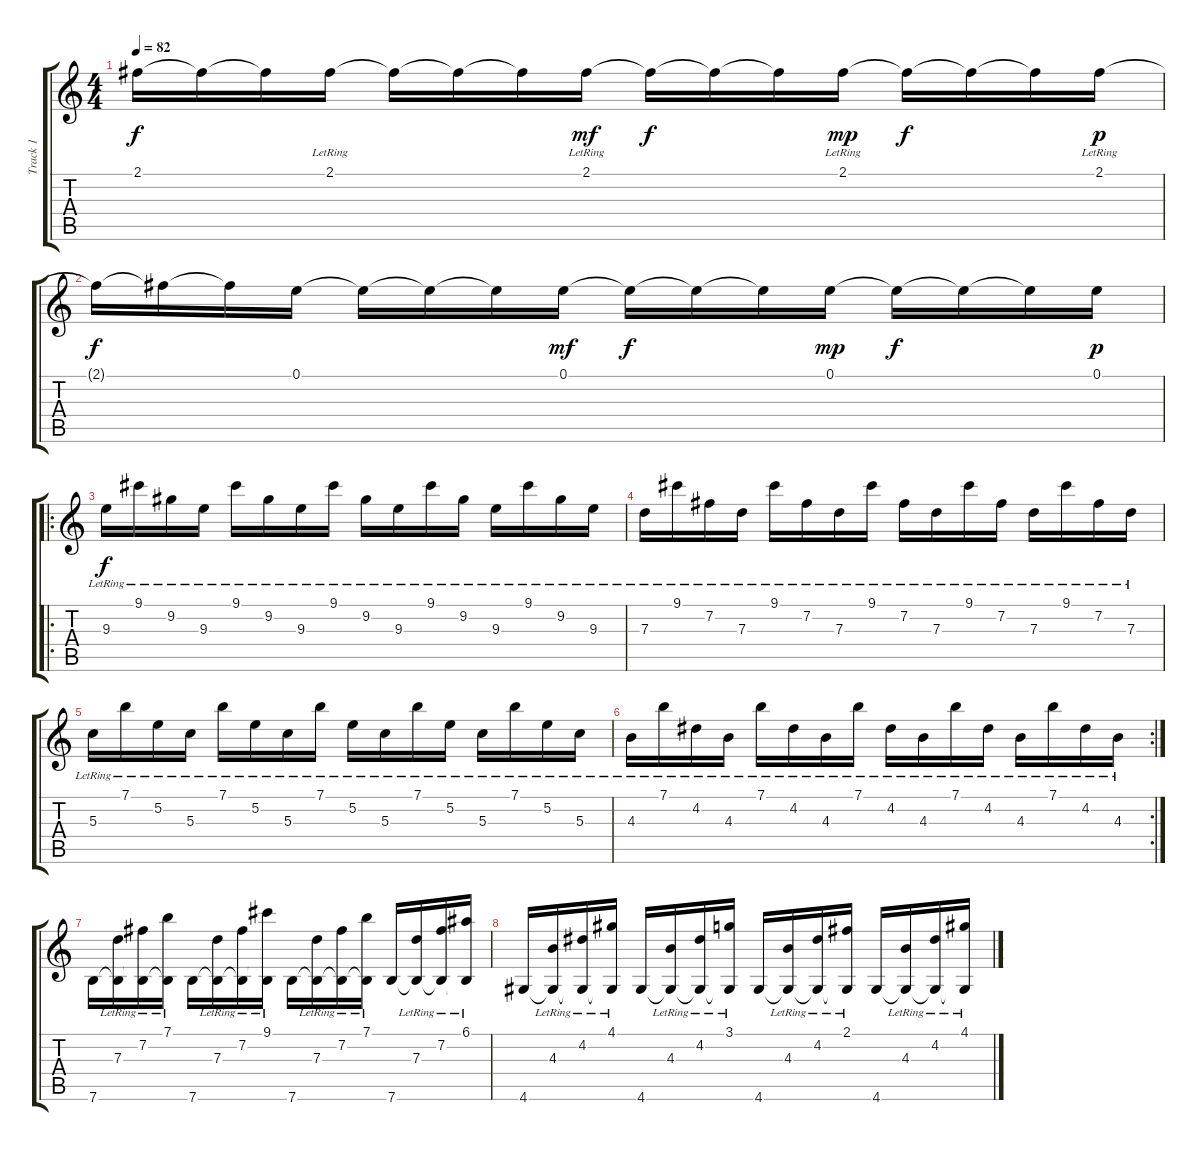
\track ("Track 1" "Track 1") {instrument electricguitarjazz}
\staff {score tabs}
\tuning (E4 B3 G3 D3 A2 E2) {hide}
\ts (4 4)
\tempo 82
\clef g2
\ks c
2.1{t}.16{dy f} 2.1{t}.16 2.1{t}.16 2.1{lr}.16 2.1{t}.16 2.1{t}.16 2.1{t}.16 2.1{lr}.16{dy mf} 2.1{t}.16{dy f} 2.1{t}.16 2.1{t}.16 2.1{lr}.16{dy mp} 2.1{t}.16{dy f} 2.1{t}.16 2.1{t}.16 2.1{lr}.16{dy p} |
2.1{t}.16{dy f} 2.1{t}.16 2.1{t}.16 0.1.16 0.1{t}.16 0.1{t}.16 0.1{t}.16 0.1.16{dy mf} 0.1{t}.16{dy f} 0.1{t}.16 0.1{t}.16 0.1.16{dy mp} 0.1{t}.16{dy f} 0.1{t}.16 0.1{t}.16 0.1.16{dy p} |
\ro
9.3{lr}.16{dy f} 9.1{lr}.16 9.2{lr}.16 9.3{lr}.16 9.1{lr}.16 9.2{lr}.16 9.3{lr}.16 9.1{lr}.16 9.2{lr}.16 9.3{lr}.16 9.1{lr}.16 9.2{lr}.16 9.3{lr}.16 9.1{lr}.16 9.2{lr}.16 9.3{lr}.16 |
7.3{lr}.16 9.1{lr}.16 7.2{lr}.16 7.3{lr}.16 9.1{lr}.16 7.2{lr}.16 7.3{lr}.16 9.1{lr}.16 7.2{lr}.16 7.3{lr}.16 9.1{lr}.16 7.2{lr}.16 7.3{lr}.16 9.1{lr}.16 7.2{lr}.16 7.3{lr}.16 |
5.3{lr}.16 7.1{lr}.16 5.2{lr}.16 5.3{lr}.16 7.1{lr}.16 5.2{lr}.16 5.3{lr}.16 7.1{lr}.16 5.2{lr}.16 5.3{lr}.16 7.1{lr}.16 5.2{lr}.16 5.3{lr}.16 7.1{lr}.16 5.2{lr}.16 5.3{lr}.16 |
\rc 2
4.3{lr}.16 7.1{lr}.16 4.2{lr}.16 4.3{lr}.16 7.1{lr}.16 4.2{lr}.16 4.3{lr}.16 7.1{lr}.16 4.2{lr}.16 4.3{lr}.16 7.1{lr}.16 4.2{lr}.16 4.3{lr}.16 7.1{lr}.16 4.2{lr}.16 4.3{lr}.16 |
7.6.16 (7.3{lr} 7.6{t}).16 (7.2{lr} 7.6{t}).16 (7.1{lr} 7.6{t}).16 7.6.16 (7.3{lr} 7.6{t}).16 (7.2{lr} 7.6{t}).16 (9.1{lr} 7.6{t}).16 7.6.16 (7.3{lr} 7.6{t}).16 (7.2{lr} 7.6{t}).16 (7.1{lr} 7.6{t}).16 7.6.16 (7.3{lr} 7.6{t}).16 (7.2{lr} 7.6{t}).16 (6.1{lr} 7.6{t}).16 |
4.6.16 (4.3{lr} 4.6{t}).16 (4.2{lr} 4.6{t}).16 (4.1{lr} 4.6{t}).16 4.6.16 (4.3{lr} 4.6{t}).16 (4.2{lr} 4.6{t}).16 (3.1{lr} 4.6{t}).16 4.6.16 (4.3{lr} 4.6{t}).16 (4.2{lr} 4.6{t}).16 (2.1{lr} 4.6{t}).16 4.6.16 (4.3{lr} 4.6{t}).16 (4.2{lr} 4.6{t}).16 (4.1{lr} 4.6{t}).16
